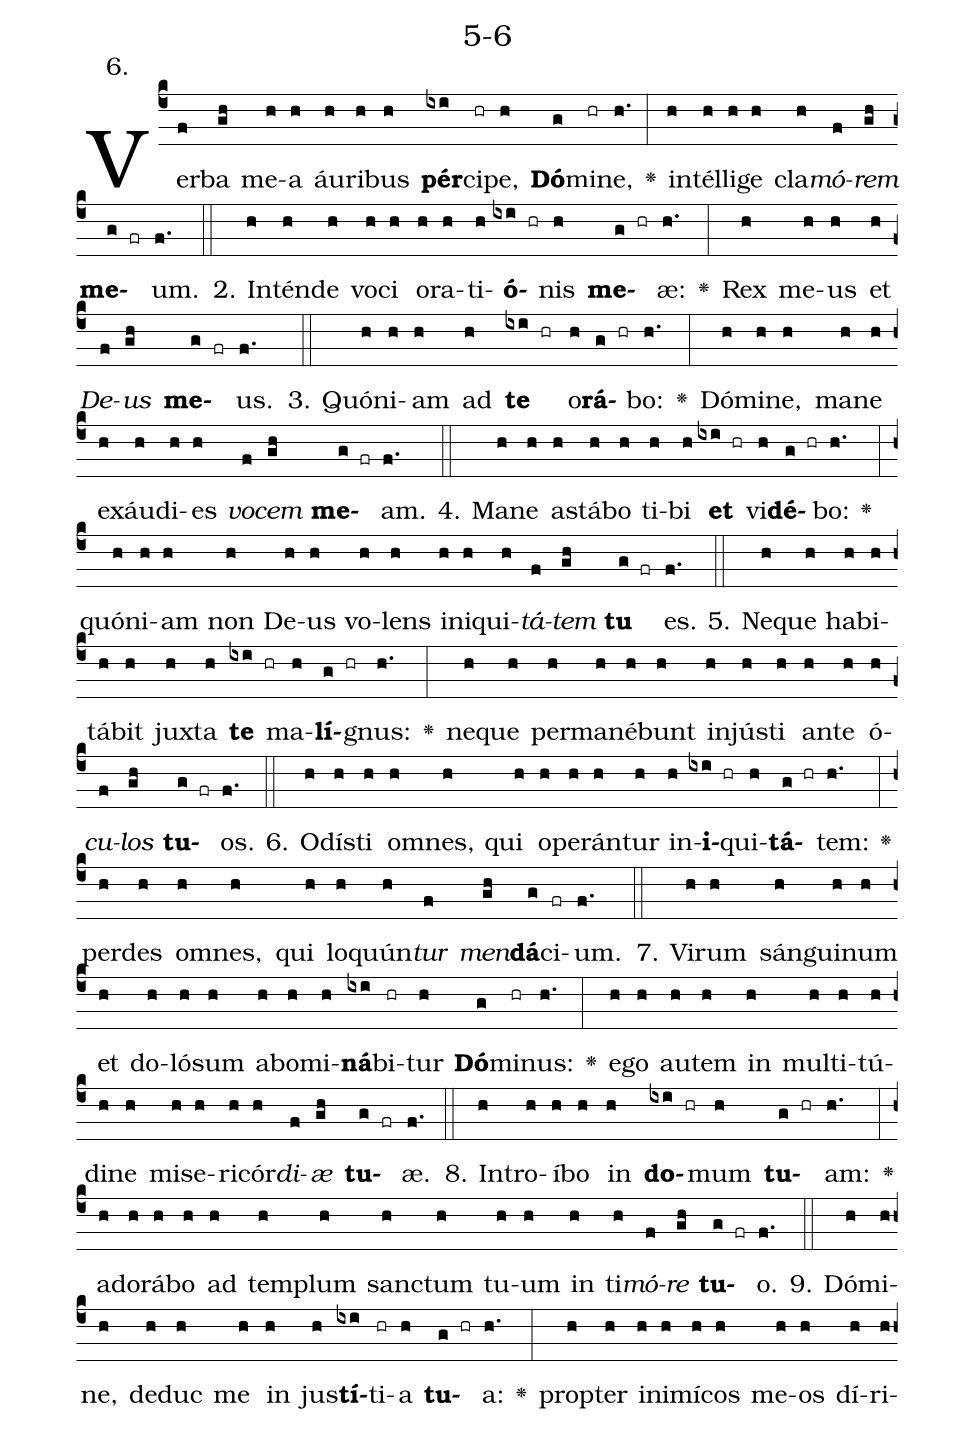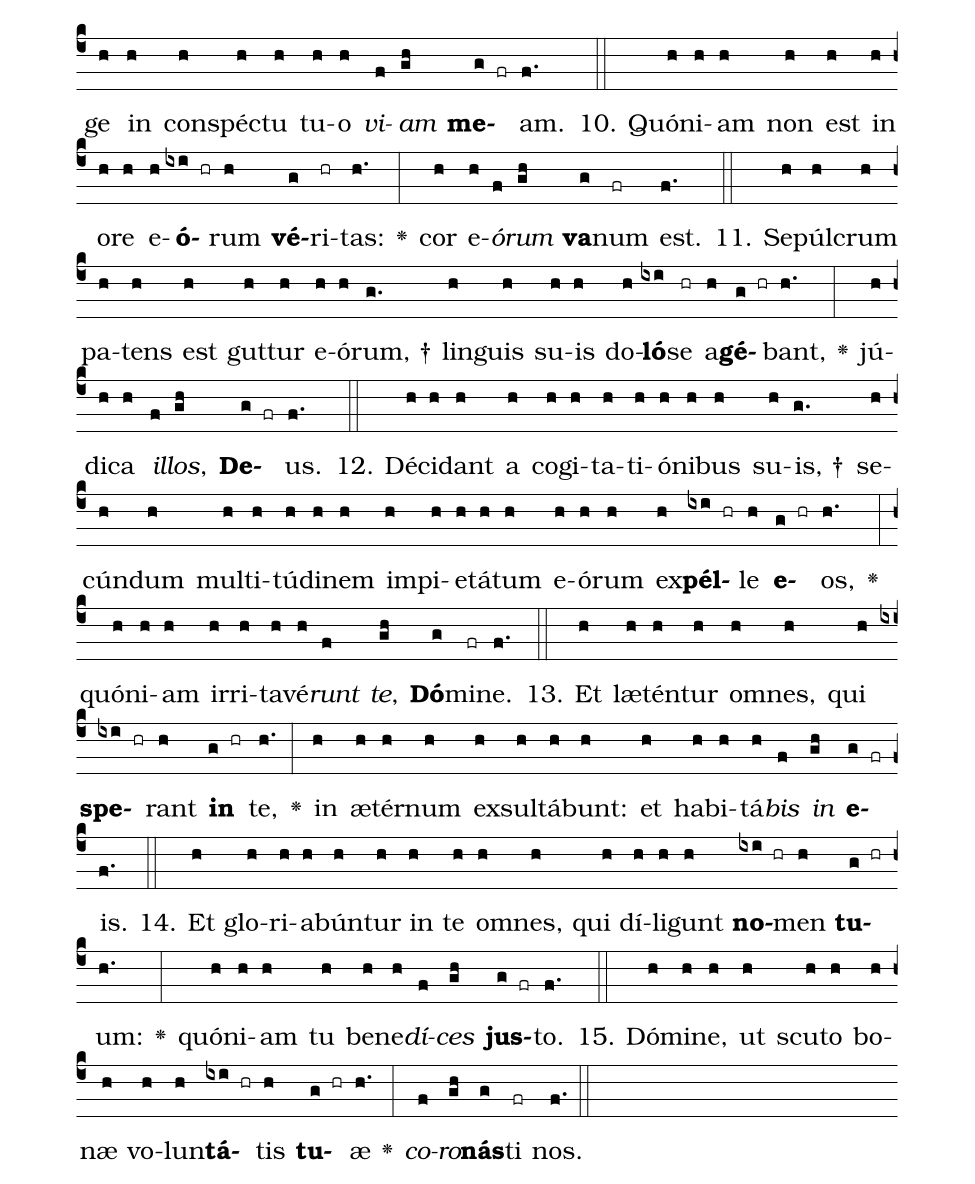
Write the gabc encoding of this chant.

name: 5-6;
annotation: 6.;
%%
(c4)Ver(f)ba(gh) me(h)a(h) áu(h)ri(h)bus(h) <b>pér</b>(ixi)ci(hr)pe,(h) <b>Dó</b>(g)mi(hr)ne,(h.) <v>\greheightstar</v>(:) in(h)tél(h)li(h)ge(h) cla(h)<i>mó</i>(f)<i>rem</i>(gh) <b>me</b>(g fr)um.(f.) (::)
2. In(h)tén(h)de(h) vo(h)ci(h) o(h)ra(h)ti(h)<b>ó</b>(ixi hr)nis(h) <b>me</b>(g hr)æ:(h.) <v>\greheightstar</v>(:) Rex(h) me(h)us(h) et(h) <i>De</i>(f)<i>us</i>(gh) <b>me</b>(g fr)us.(f.) (::)
3. Quón(h)i(h)am(h) ad(h) <b>te</b>(ixi hr) o(h)<b>rá</b>(g hr)bo:(h.) <v>\greheightstar</v>(:) Dó(h)mi(h)ne,(h) ma(h)ne(h) ex(h)áu(h)di(h)es(h) <i>vo</i>(f)<i>cem</i>(gh) <b>me</b>(g fr)am.(f.) (::)
4. Ma(h)ne(h) a(h)stá(h)bo(h) ti(h)bi(h) <b>et</b>(ixi hr) vi(h)<b>dé</b>(g hr)bo:(h.) <v>\greheightstar</v>(:) quón(h)i(h)am(h) non(h) De(h)us(h) vo(h)lens(h) in(h)i(h)qui(h)<i>tá</i>(f)<i>tem</i>(gh) <b>tu</b>(g fr) es.(f.) (::)
5. Ne(h)que(h) ha(h)bi(h)tá(h)bit(h) jux(h)ta(h) <b>te</b>(ixi hr) ma(h)<b>lí</b>(g hr)gnus:(h.) <v>\greheightstar</v>(:) ne(h)que(h) per(h)ma(h)né(h)bunt(h) in(h)jús(h)ti(h) an(h)te(h) ó(h)<i>cu</i>(f)<i>los</i>(gh) <b>tu</b>(g fr)os.(f.) (::)
6. O(h)dís(h)ti(h) om(h)nes,(h) qui(h) o(h)pe(h)rán(h)tur(h) in(h)<b>i</b>(ixi hr)qui(h)<b>tá</b>(g hr)tem:(h.) <v>\greheightstar</v>(:) per(h)des(h) om(h)nes,(h) qui(h) lo(h)quún(h)<i>tur</i>(f) <i>men</i>(gh)<b>dá</b>(g)ci(fr)um.(f.) (::)
7. Vi(h)rum(h) sán(h)gui(h)num(h) et(h) do(h)ló(h)sum(h) ab(h)o(h)mi(h)<b>ná</b>(ixi)bi(hr)tur(h) <b>Dó</b>(g)mi(hr)nus:(h.) <v>\greheightstar</v>(:) e(h)go(h) au(h)tem(h) in(h) mul(h)ti(h)tú(h)di(h)ne(h) mi(h)se(h)ri(h)cór(h)<i>di</i>(f)<i>æ</i>(gh) <b>tu</b>(g fr)æ.(f.) (::)
8. In(h)tro(h)í(h)bo(h) in(h) <b>do</b>(ixi hr)mum(h) <b>tu</b>(g hr)am:(h.) <v>\greheightstar</v>(:) ad(h)o(h)rá(h)bo(h) ad(h) tem(h)plum(h) sanc(h)tum(h) tu(h)um(h) in(h) ti(h)<i>mó</i>(f)<i>re</i>(gh) <b>tu</b>(g fr)o.(f.) (::)
9. Dó(h)mi(h)ne,(h) de(h)duc(h) me(h) in(h) jus(h)<b>tí</b>(ixi)ti(hr)a(h) <b>tu</b>(g hr)a:(h.) <v>\greheightstar</v>(:) prop(h)ter(h) in(h)i(h)mí(h)cos(h) me(h)os(h) dí(h)ri(h)ge(h) in(h) con(h)spéc(h)tu(h) tu(h)o(h) <i>vi</i>(f)<i>am</i>(gh) <b>me</b>(g fr)am.(f.) (::)
10. Quón(h)i(h)am(h) non(h) est(h) in(h) o(h)re(h) e(h)<b>ó</b>(ixi hr)rum(h) <b>vé</b>(g)ri(hr)tas:(h.) <v>\greheightstar</v>(:) cor(h) e(h)<i>ó</i>(f)<i>rum</i>(gh) <b>va</b>(g)num(fr) est.(f.) (::)
11. Se(h)púl(h)crum(h) pa(h)tens(h) est(h) gut(h)tur(h) e(h)ó(h)rum, †(g.) lin(h)guis(h) su(h)is(h) do(h)<b>ló</b>(ixi)se(hr) a(h)<b>gé</b>(g hr)bant,(h.) <v>\greheightstar</v>(:) jú(h)di(h)ca(h) <i>il</i>(f)<i>los</i>,(gh) <b>De</b>(g fr)us.(f.) (::)
12. Dé(h)ci(h)dant(h) a(h) co(h)gi(h)ta(h)ti(h)ó(h)ni(h)bus(h) su(h)is, †(g.) se(h)cún(h)dum(h) mul(h)ti(h)tú(h)di(h)nem(h) im(h)pi(h)e(h)tá(h)tum(h) e(h)ó(h)rum(h) ex(h)<b>pél</b>(ixi hr)le(h) <b>e</b>(g hr)os,(h.) <v>\greheightstar</v>(:) quón(h)i(h)am(h) ir(h)ri(h)ta(h)vé(h)<i>runt</i>(f) <i>te</i>,(gh) <b>Dó</b>(g)mi(fr)ne.(f.) (::)
13. Et(h) læ(h)tén(h)tur(h) om(h)nes,(h) qui(h) <b>spe</b>(ixi hr)rant(h) <b>in</b>(g hr) te,(h.) <v>\greheightstar</v>(:) in(h) æ(h)tér(h)num(h) ex(h)sul(h)tá(h)bunt:(h) et(h) ha(h)bi(h)tá(h)<i>bis</i>(f) <i>in</i>(gh) <b>e</b>(g fr)is.(f.) (::)
14. Et(h) glo(h)ri(h)a(h)bún(h)tur(h) in(h) te(h) om(h)nes,(h) qui(h) dí(h)li(h)gunt(h) <b>no</b>(ixi hr)men(h) <b>tu</b>(g hr)um:(h.) <v>\greheightstar</v>(:) quón(h)i(h)am(h) tu(h) be(h)ne(h)<i>dí</i>(f)<i>ces</i>(gh) <b>jus</b>(g fr)to.(f.) (::)
15. Dó(h)mi(h)ne,(h) ut(h) scu(h)to(h) bo(h)næ(h) vo(h)lun(h)<b>tá</b>(ixi hr)tis(h) <b>tu</b>(g hr)æ(h.) <v>\greheightstar</v>(:) <i>co</i>(f)<i>ro</i>(gh)<b>nás</b>(g)ti(fr) nos.(f.) (::)
